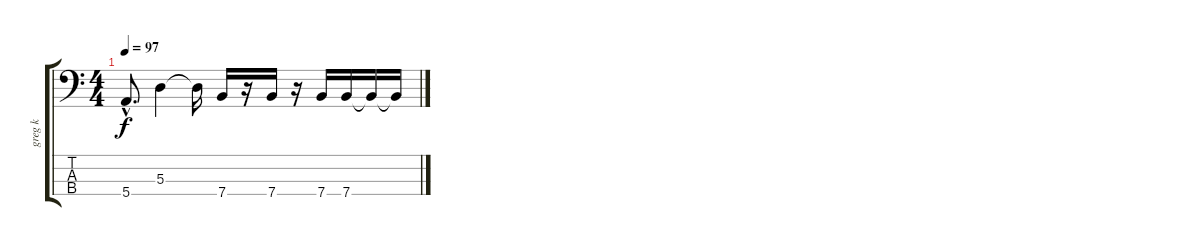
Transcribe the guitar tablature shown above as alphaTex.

\track ("greg k" "greg k") {instrument electricbassfinger}
\staff {score tabs}
\tuning (G2 D2 A1 E1) {hide}
\ts (4 4)
\tempo 97
\clef f4
\ks c
5.4{hac}.8{d dy f} 5.3.4 5.3{t}.16 7.4.16 r.16 7.4.16 r.16 7.4.16 7.4.16 7.4{t}.16 7.4{t}.16
